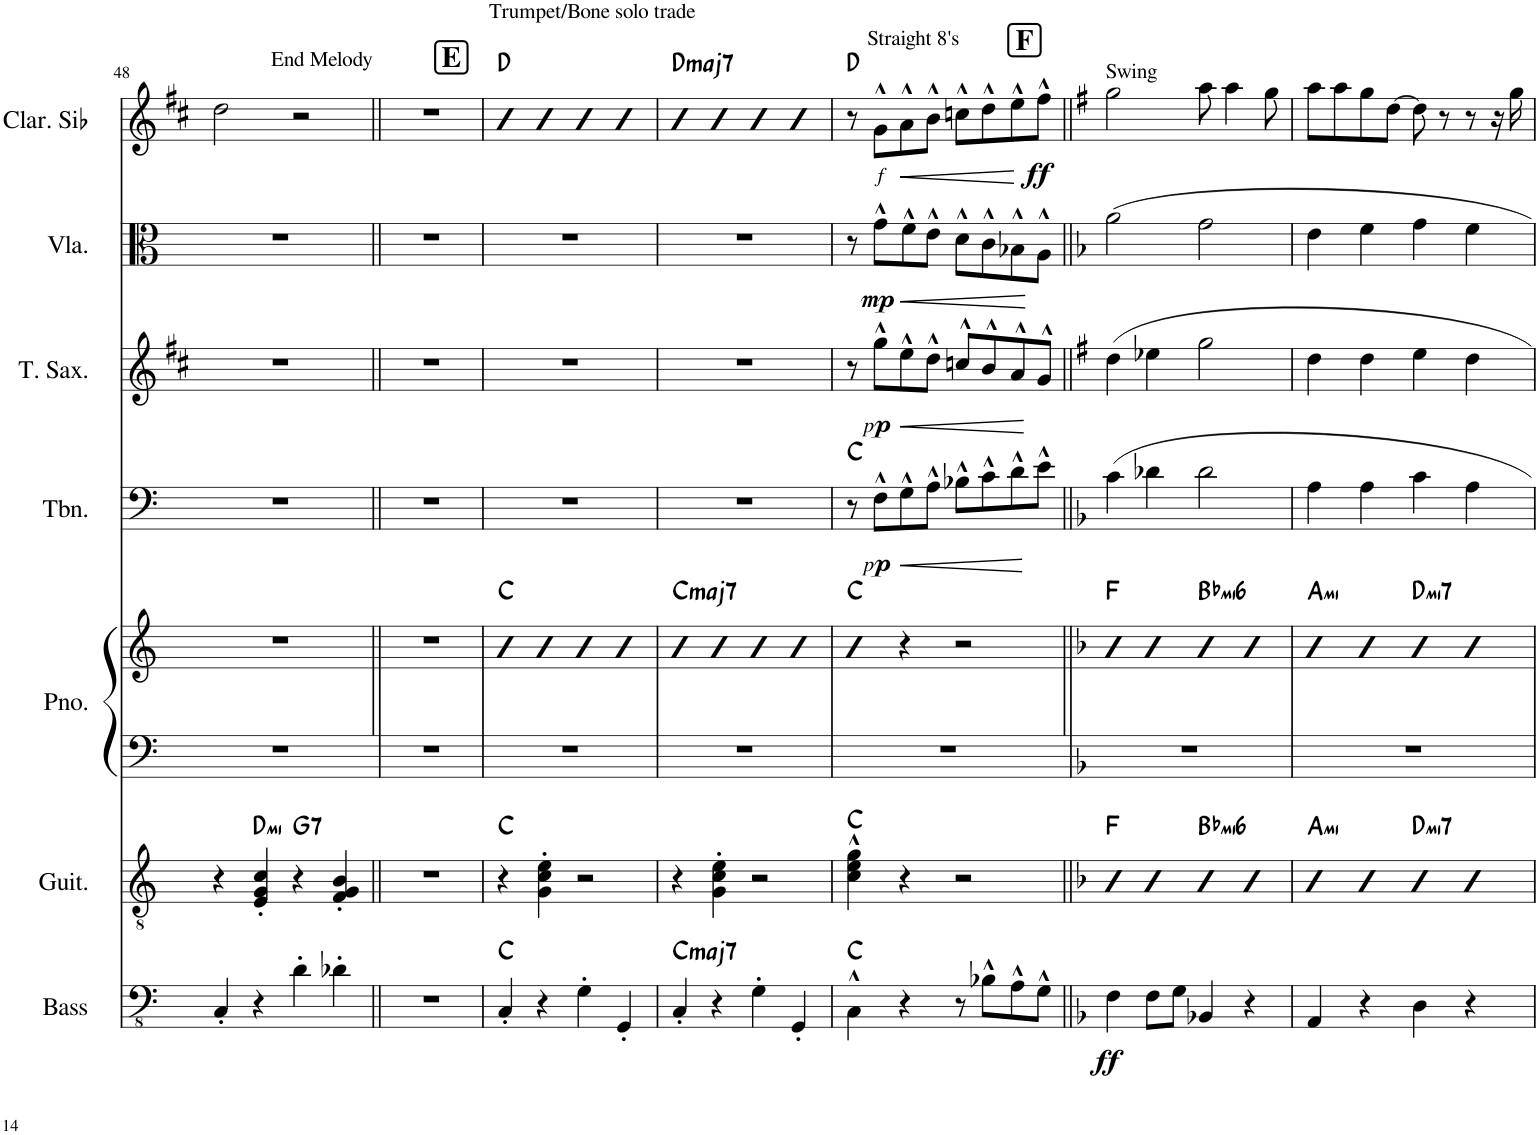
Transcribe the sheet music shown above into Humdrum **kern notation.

**kern	**dynam	**harte	**kern	**harte	**kern	**harte	**kern	**dynam	**harte	**kern	**dynam	**kern	**dynam	**kern	**dynam	**harte
*part7	*part7	*part7	*part6	*part6	*part5	*part5	*part4	*part4	*part4	*part3	*part3	*part2	*part2	*part1	*part1	*part1
*staff7	*staff7	*	*staff6	*	*staff5	*	*staff4	*staff4	*	*staff3	*staff3	*staff2	*staff2	*staff1	*staff1	*
*I"Acoustic Bass	*	*	*I"Acoustic Guitar	*	*I"Piano	*	*I"Trombone	*	*	*I"Tenor Saxophone	*	*I"Viola	*	*I"Clarinette en Sib	*	*
*I'Bass	*	*	*I'Guit.	*	*I'Pno.	*	*I'Tbn.	*	*	*I'T. Sax.	*	*I'Vla.	*	*I'Clar. Sib	*	*
!!LO:PB:g=z
*clefFv4	*	*	*clefGv2	*	*clefG2	*	*clefF4	*	*	*clefG2	*	*clefC3	*	*clefG2	*	*
*	*	*	*	*	*	*	*	*	*	*Trd8c14	*	*	*	*Trd1c2	*	*
*k[]	*	*	*k[]	*	*k[]	*	*k[]	*	*	*k[f#c#]	*	*k[]	*	*k[f#c#]	*	*
*M4/4	*	*	*M4/4	*	*M4/4	*	*M4/4	*	*	*M4/4	*	*M4/4	*	*M4/4	*	*
=48	=48	=48	=48	=48	=48	=48	=48	=48	=48	=48	=48	=48	=48	=48	=48	=48
4CC'/	.	.	4r	.	1r	.	1r	.	.	1r	.	1r	.	2dd\	.	.
!	!	!	!	!LO:H:kt=mi	!	!	!	!	!	!	!	!	!	!	!	!
4r	.	.	4E/' 4G/' 4c/'	D:min	.	.	.	.	.	.	.	.	.	.	.	.
!	!	!	!	!LO:H:kt=7	!	!	!	!	!	!	!	!	!	!LO:TX:a:t=End Melody	!	!
4D'\	.	.	4r	G:7	.	.	.	.	.	.	.	.	.	2r	.	.
4D-X'\	.	.	4F/' 4G/' 4B/'	.	.	.	.	.	.	.	.	.	.	.	.	.
=49||	=49||	=49||	=49||	=49||	=49||	=49||	=49||	=49||	=49||	=49||	=49||	=49||	=49||	=49||	=49||	=49||
1r	.	.	1r	.	1r	.	1r	.	.	1r	.	1r	.	1r	.	.
!!LO:REH:place=s1:a:B:cj:fs=14:t=E
=50	=50	=50	=50	=50	=50	=50	=50	=50	=50	=50	=50	=50	=50	=50	=50	=50
!	!	!	!	!	!	!	!	!	!	!	!	!	!	!LO:TX:a:t=Trumpet/Bone solo trade	!	!
4CC'/	.	C:maj	4r	C:maj	4b	C:maj	1r	.	.	1r	.	1r	.	4b	.	D:maj
4r	.	.	4G\' 4c\' 4e\'	.	4b	.	.	.	.	.	.	.	.	4b	.	.
4GG'\	.	.	2r	.	4b	.	.	.	.	.	.	.	.	4b	.	.
4GGG'/	.	.	.	.	4b	.	.	.	.	.	.	.	.	4b	.	.
=51	=51	=51	=51	=51	=51	=51	=51	=51	=51	=51	=51	=51	=51	=51	=51	=51
!	!	!LO:H:kt=maj7	!	!	!	!LO:H:kt=maj7	!	!	!	!	!	!	!	!	!	!LO:H:kt=maj7
4CC'/	.	C:maj7	4r	.	4b	C:maj7	1r	.	.	1r	.	1r	.	4b	.	D:maj7
4r	.	.	4G\' 4c\' 4e\'	.	4b	.	.	.	.	.	.	.	.	4b	.	.
4GG'\	.	.	2r	.	4b	.	.	.	.	.	.	.	.	4b	.	.
4GGG'/	.	.	.	.	4b	.	.	.	.	.	.	.	.	4b	.	.
=52	=52	=52	=52	=52	=52	=52	=52	=52	=52	=52	=52	=52	=52	=52	=52	=52
!	!	!	!	!	!	!	!	!	!	!	!	!	!	!LO:TX:a:t=Straight 8's	!	!
4CC^^\	.	C:maj	4c\^^ 4e\^^ 4g\^^	C:maj	4b	C:maj	8r	.	C:maj	8r	.	8r	.	8r	.	D:maj
!	!	!	!	!	!	!	!	!LO:DY:b	!	!	!	!	!	!	!	!
!	!	!	!	!	!	!	!	!LO:DY:n=1:b	!	!	!LO:DY:b	!	!	!	!	!
!	!	!	!	!	!	!	!	!	!	!	!LO:DY:n=1:b	!	!LO:DY:b	!	!LO:DY:b	!
.	.	.	.	.	.	.	8F^^\L	other-dynamics p	.	8gg^^\L	other-dynamics p	8g^^\L	mp	8g^^\L	other-dynamics	.
!	!	!	!	!	!	!	!	!LO:HP:b	!	!	!LO:HP:b	!	!LO:HP:b	!	!LO:HP:b	!
4r	.	.	4r	.	4r	.	8G^^\	<	.	8ee^^\	<	8f^^\	<	8a^^\	<	.
.	.	.	.	.	.	.	8A^^\J	.	.	8dd^^\J	.	8e^^\J	.	8b^^\J	.	.
8r	.	.	2r	.	2r	.	8B-X^^\L	.	.	8ccn^^/L	.	8d^^\L	.	8ccn^^\L	.	.
8BB-X^^\L	.	.	.	.	.	.	8c^^\	.	.	8b^^/	.	8c^^\	.	8dd^^\	.	.
8AA^^\	.	.	.	.	.	.	8d^^\	.	.	8a^^/	.	8B-X^^\	.	8ee^^\	.	.
!	!	!	!	!	!	!	!	!	!	!	!	!	!	!	!LO:DY:n=1:b	!
8GG^^\J	.	.	.	.	.	.	8e^^\J	[	.	8g^^/J	[	8A^^\J	[	8ff#^^\J	[ ff	.
!!LO:REH:place=s1:a:B:cj:fs=14:t=F
=53||	=53||	=53||	=53||	=53||	=53||	=53||	=53||	=53||	=53||	=53||	=53||	=53||	=53||	=53||	=53||	=53||
*k[b-]	*	*	*k[b-]	*	*k[b-]	*	*k[b-]	*	*	*k[f#]	*	*k[b-]	*	*k[f#]	*	*
!	!	!	!	!	!	!	!	!	!	!	!	!	!	!LO:TX:a:t=Swing	!	!
!	!LO:DY:b	!	!	!	!	!	!	!	!	!	!	!	!	!	!	!
4FF\	ff	.	4B-	F:maj	4b-	F:maj	4c\	.	.	4dd\	.	2a\	.	2gg\	.	.
8FF\L	.	.	4B-	.	4b-	.	4d-X\	.	.	4ee-X\	.	.	.	.	.	.
8GG\J	.	.	.	.	.	.	.	.	.	.	.	.	.	.	.	.
!	!	!	!	!LO:H:kt=mi6	!	!LO:H:kt=mi6	!	!	!	!	!	!	!	!	!	!
4BBB-X/	.	.	4B-	Bb:min6	4b-	Bb:min6	2d-\	.	.	2gg\	.	2g\	.	8aa\	.	.
.	.	.	.	.	.	.	.	.	.	.	.	.	.	4aa\	.	.
4r	.	.	4B-	.	4b-	.	.	.	.	.	.	.	.	.	.	.
.	.	.	.	.	.	.	.	.	.	.	.	.	.	8gg\	.	.
=54	=54	=54	=54	=54	=54	=54	=54	=54	=54	=54	=54	=54	=54	=54	=54	=54
!	!	!	!	!LO:H:kt=mi	!	!LO:H:kt=mi	!	!	!	!	!	!	!	!	!	!
4AAA/	.	.	4B-	A:min	4b-	A:min	4A\	.	.	4dd\	.	4e\	.	8aa\L	.	.
.	.	.	.	.	.	.	.	.	.	.	.	.	.	8aa\	.	.
4r	.	.	4B-	.	4b-	.	4A\	.	.	4dd\	.	4f\	.	8gg\	.	.
.	.	.	.	.	.	.	.	.	.	.	.	.	.	[8dd\J	.	.
!	!	!	!	!LO:H:kt=mi7	!	!LO:H:kt=mi7	!	!	!	!	!	!	!	!	!	!
4DD\	.	.	4B-	D:min7	4b-	D:min7	4c\	.	.	4ee\	.	4g\	.	8dd\]	.	.
.	.	.	.	.	.	.	.	.	.	.	.	.	.	8r	.	.
4r	.	.	4B-	.	4b-	.	4A\	.	.	4dd\	.	4f\	.	8r	.	.
.	.	.	.	.	.	.	.	.	.	.	.	.	.	16r	.	.
.	.	.	.	.	.	.	.	.	.	.	.	.	.	16gg\	.	.
=	=	=	=	=	=	=	=	=	=	=	=	=	=	=	=	=
*-	*-	*-	*-	*-	*-	*-	*-	*-	*-	*-	*-	*-	*-	*-	*-	*-
